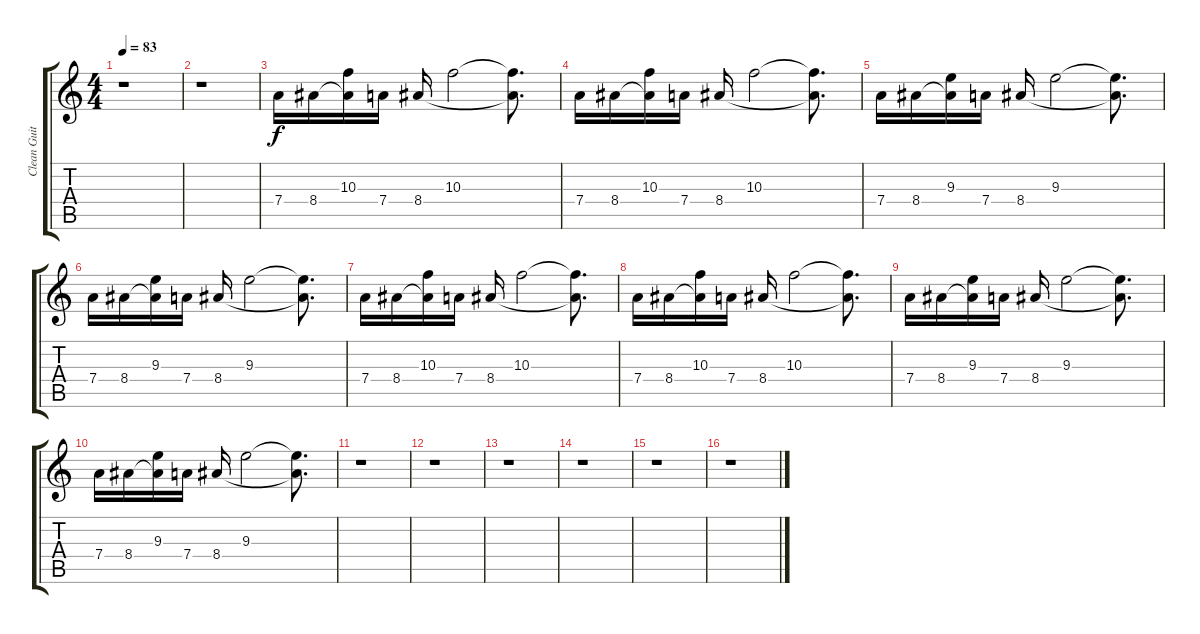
\track ("Clean Guitar" "Clean Guit") {instrument electricguitarclean}
\staff {score tabs}
\tuning (E4 B3 G3 D3 A2 D2) {hide}
\ts (4 4)
\tempo 83
\clef g2
\ks c
r.1{dy f} |
r.1 |
7.4.16 8.4.16 (10.3 8.4{t}).16 7.4.16 8.4.16 10.3.2 (10.3{t} 8.4{t}).8{d} |
7.4.16 8.4.16 (10.3 8.4{t}).16 7.4.16 8.4.16 10.3.2 (10.3{t} 8.4{t}).8{d} |
7.4.16 8.4.16 (9.3 8.4{t}).16 7.4.16 8.4.16 9.3.2 (9.3{t} 8.4{t}).8{d} |
7.4.16 8.4.16 (9.3 8.4{t}).16 7.4.16 8.4.16 9.3.2 (9.3{t} 8.4{t}).8{d} |
7.4.16 8.4.16 (10.3 8.4{t}).16 7.4.16 8.4.16 10.3.2 (10.3{t} 8.4{t}).8{d} |
7.4.16 8.4.16 (10.3 8.4{t}).16 7.4.16 8.4.16 10.3.2 (10.3{t} 8.4{t}).8{d} |
7.4.16 8.4.16 (9.3 8.4{t}).16 7.4.16 8.4.16 9.3.2 (9.3{t} 8.4{t}).8{d} |
7.4.16 8.4.16 (9.3 8.4{t}).16 7.4.16 8.4.16 9.3.2 (9.3{t} 8.4{t}).8{d} |
r.1 |
r.1 |
r.1 |
r.1 |
r.1 |
r.1
